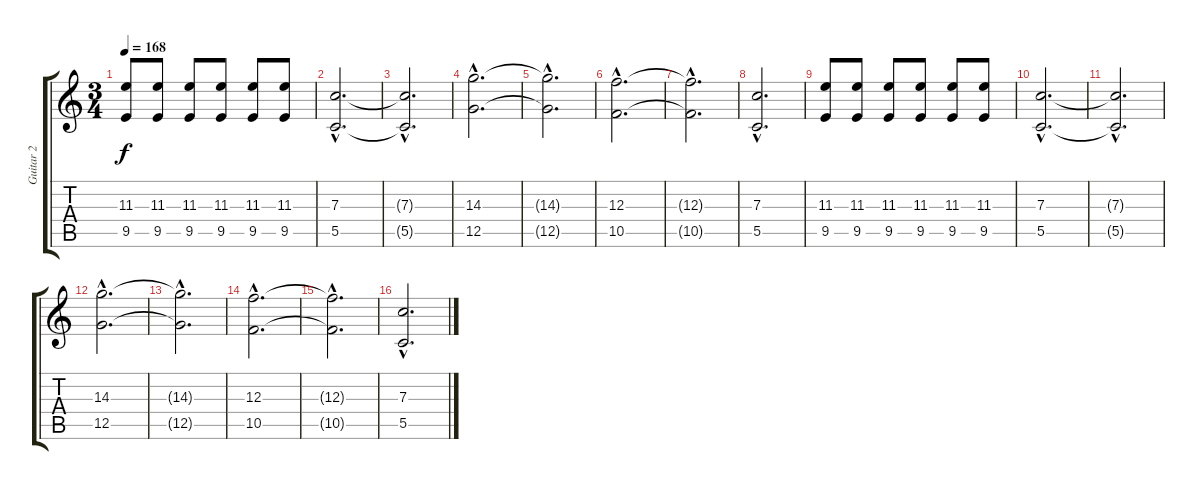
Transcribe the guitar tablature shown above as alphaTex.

\track ("Guitar 2" "Guitar 2") {instrument distortionguitar}
\staff {score tabs}
\tuning (D4 A3 F3 C3 G2 C2) {hide}
\ts (3 4)
\tempo 168
\clef g2
\ks c
(11.3 9.5).8{dy f} (11.3 9.5).8 (11.3 9.5).8 (11.3 9.5).8 (11.3 9.5).8 (11.3 9.5).8 |
(7.3{hac} 5.5{hac}).2{d} |
(7.3{hac t} 5.5{hac t}).2{d} |
(14.3{hac} 12.5{hac}).2{d} |
(14.3{hac t} 12.5{hac t}).2{d} |
(12.3{hac} 10.5{hac}).2{d} |
(12.3{hac t} 10.5{hac t}).2{d} |
(7.3{hac} 5.5{hac}).2{d} |
(11.3 9.5).8 (11.3 9.5).8 (11.3 9.5).8 (11.3 9.5).8 (11.3 9.5).8 (11.3 9.5).8 |
(7.3{hac} 5.5{hac}).2{d} |
(7.3{hac t} 5.5{hac t}).2{d} |
(14.3{hac} 12.5{hac}).2{d} |
(14.3{hac t} 12.5{hac t}).2{d} |
(12.3{hac} 10.5{hac}).2{d} |
(12.3{hac t} 10.5{hac t}).2{d} |
(7.3{hac} 5.5{hac}).2{d}
